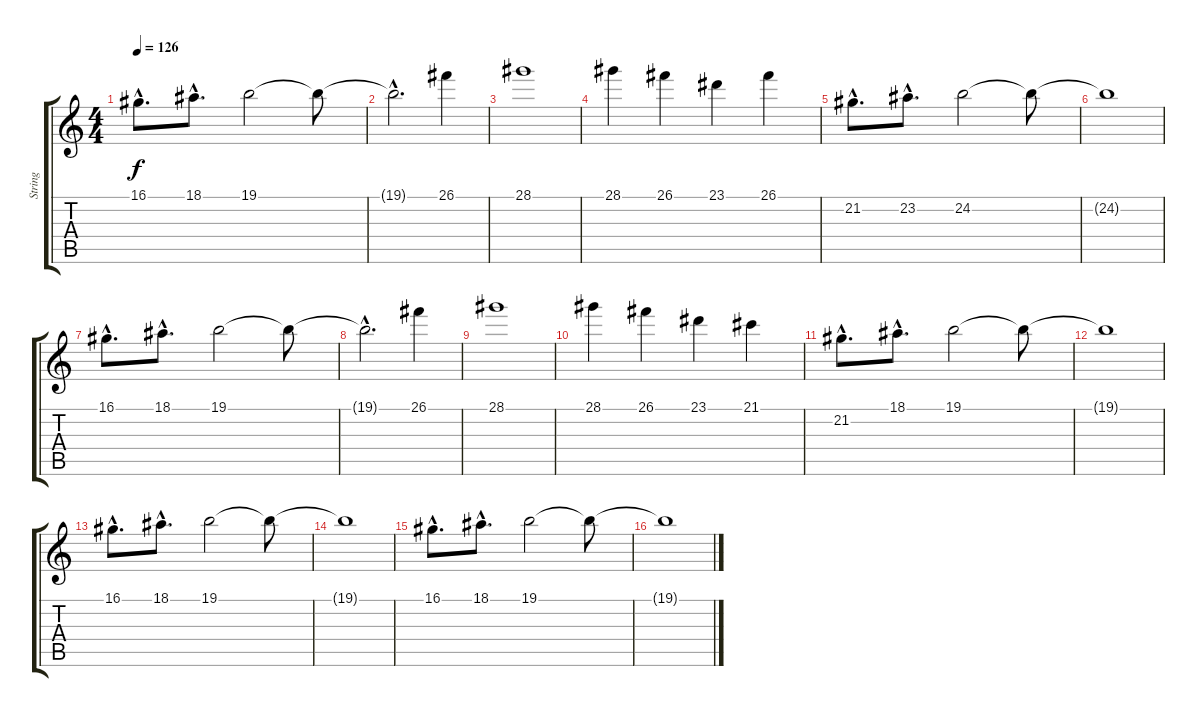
\track ("String" "String") {instrument stringensemble1}
\staff {score tabs}
\tuning (E4 B3 G3 D3 A2 E2) {hide}
\ts (4 4)
\tempo 126
\clef g2
\ks c
16.1{hac}.8{d dy f} 18.1{hac}.8{d} 19.1.2 19.1{t}.8 |
19.1{hac t}.2{d} 26.1.4 |
28.1.1 |
28.1.4 26.1.4 23.1.4 26.1.4 |
21.2{hac}.8{d} 23.2{hac}.8{d} 24.2.2 24.2{t}.8 |
24.2{t}.1 |
16.1{hac}.8{d} 18.1{hac}.8{d} 19.1.2 19.1{t}.8 |
19.1{hac t}.2{d} 26.1.4 |
28.1.1 |
28.1.4 26.1.4 23.1.4 21.1.4 |
21.2{hac}.8{d} 18.1{hac}.8{d} 19.1.2 19.1{t}.8 |
19.1{t}.1 |
16.1{hac}.8{d} 18.1{hac}.8{d} 19.1.2 19.1{t}.8 |
19.1{t}.1 |
16.1{hac}.8{d} 18.1{hac}.8{d} 19.1.2 19.1{t}.8 |
19.1{t}.1
